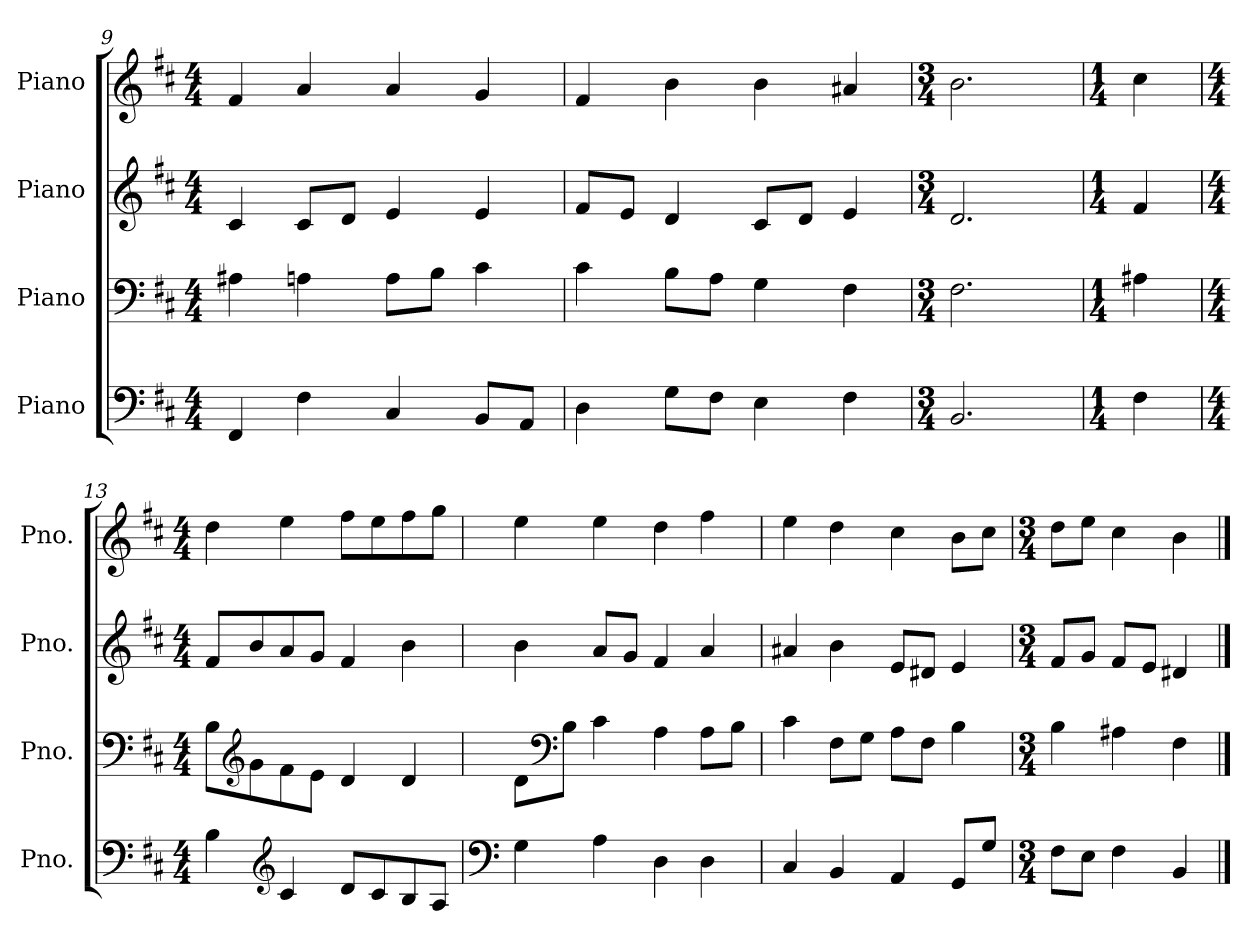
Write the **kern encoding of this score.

**kern	**kern	**kern	**kern
*part4	*part3	*part2	*part1
*staff4	*staff3	*staff2	*staff1
*I"Piano	*I"Piano	*I"Piano	*I"Piano
*I'Pno.	*I'Pno.	*I'Pno.	*I'Pno.
*clefF4	*clefF4	*clefG2	*clefG2
*k[f#c#]	*k[f#c#]	*k[f#c#]	*k[f#c#]
*M4/4	*M4/4	*M4/4	*M4/4
=9	=9	=9	=9
4FF#/	4A#X\	4c#/	4f#/
4F#\	4An\	8c#/L	4a/
.	.	8d/J	.
4C#/	8A\L	4e/	4a/
.	8B\J	.	.
8BB/L	4c#\	4e/	4g/
8AA/J	.	.	.
=10	=10	=10	=10
4D\	4c#\	8f#/L	4f#/
.	.	8e/J	.
8G\L	8B\L	4d/	4b\
8F#\J	8A\J	.	.
4E\	4G\	8c#/L	4b\
.	.	8d/J	.
4F#\	4F#\	4e/	4a#X/
=11	=11	=11	=11
*M3/4	*M3/4	*M3/4	*M3/4
2.BB/	2.F#\	2.d/	2.b\
!!LO:LB:g=z
=12	=12	=12	=12
*M1/4	*M1/4	*M1/4	*M1/4
4F#\	4A#X\	4f#/	4cc#\
=13	=13	=13	=13
*M4/4	*M4/4	*M4/4	*M4/4
4B\	8B\L	8f#/L	4dd\
*	*clefG2	*	*
.	8g\	8b/	.
*clefG2	*	*	*
4c#/	8f#\	8a/	4ee\
.	8e\J	8g/J	.
8d/L	4d/	4f#/	8ff#\L
8c#/	.	.	8ee\
8B/	4d/	4b\	8ff#\
8A/J	.	.	8gg\J
=14	=14	=14	=14
*clefF4	*	*	*
4G\	8d\L	4b\	4ee\
*	*clefF4	*	*
.	8B\J	.	.
4A\	4c#\	8a/L	4ee\
.	.	8g/J	.
4D\	4A\	4f#/	4dd\
4D\	8A\L	4a/	4ff#\
.	8B\J	.	.
=15	=15	=15	=15
4C#/	4c#\	4a#X/	4ee\
4BB/	8F#\L	4b\	4dd\
.	8G\J	.	.
4AA/	8A\L	8e/L	4cc#\
.	8F#\J	8d#X/J	.
8GG/L	4B\	4e/	8b\L
8G/J	.	.	8cc#\J
=16	=16	=16	=16
*M3/4	*M3/4	*M3/4	*M3/4
8F#\L	4B\	8f#/L	8dd\L
8E\J	.	8g/J	8ee\J
4F#\	4A#X\	8f#/L	4cc#\
.	.	8e/J	.
4BB/	4F#\	4d#X/	4b\
==	==	==	==
*-	*-	*-	*-
